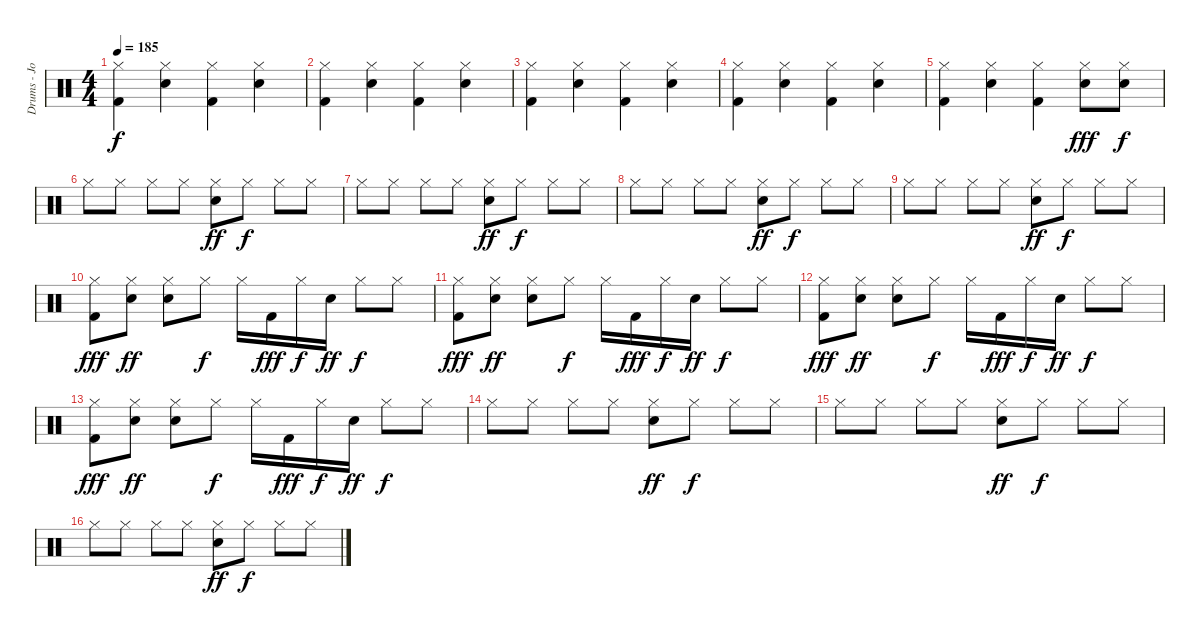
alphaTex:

\track ("Drums - John" "Drums - Jo") {instrument percussion}
\staff {score}
\articulation defaults
\ts (4 4)
\tempo 185
\clef neutral
\ks c
("Hi-Hat (closed)" "Kick (hit) 2").4{dy f} ("Hi-Hat (closed)" "Electric Snare (hit)").4 ("Hi-Hat (closed)" "Kick (hit) 2").4 ("Hi-Hat (closed)" "Electric Snare (hit)").4 |
("Hi-Hat (closed)" "Kick (hit) 2").4 ("Hi-Hat (closed)" "Electric Snare (hit)").4 ("Hi-Hat (closed)" "Kick (hit) 2").4 ("Hi-Hat (closed)" "Electric Snare (hit)").4 |
("Hi-Hat (closed)" "Kick (hit) 2").4 ("Hi-Hat (closed)" "Electric Snare (hit)").4 ("Hi-Hat (closed)" "Kick (hit) 2").4 ("Hi-Hat (closed)" "Electric Snare (hit)").4 |
("Hi-Hat (closed)" "Kick (hit) 2").4 ("Hi-Hat (closed)" "Electric Snare (hit)").4 ("Hi-Hat (closed)" "Kick (hit) 2").4 ("Hi-Hat (closed)" "Electric Snare (hit)").4 |
("Hi-Hat (closed)" "Kick (hit) 2").4 ("Hi-Hat (closed)" "Electric Snare (hit)").4 ("Hi-Hat (closed)" "Kick (hit) 2").4 ("Hi-Hat (closed)" "Electric Snare (hit)").8{dy fff} ("Hi-Hat (closed)" "Electric Snare (hit)").8{dy f} |
"Hi-Hat (closed)".8 "Hi-Hat (closed)".8 "Hi-Hat (closed)".8 "Hi-Hat (closed)".8 ("Hi-Hat (closed)" "Electric Snare (hit)").8{dy ff} "Hi-Hat (closed)".8{dy f} "Hi-Hat (closed)".8 "Hi-Hat (closed)".8 |
"Hi-Hat (closed)".8 "Hi-Hat (closed)".8 "Hi-Hat (closed)".8 "Hi-Hat (closed)".8 ("Hi-Hat (closed)" "Electric Snare (hit)").8{dy ff} "Hi-Hat (closed)".8{dy f} "Hi-Hat (closed)".8 "Hi-Hat (closed)".8 |
"Hi-Hat (closed)".8 "Hi-Hat (closed)".8 "Hi-Hat (closed)".8 "Hi-Hat (closed)".8 ("Hi-Hat (closed)" "Electric Snare (hit)").8{dy ff} "Hi-Hat (closed)".8{dy f} "Hi-Hat (closed)".8 "Hi-Hat (closed)".8 |
"Hi-Hat (closed)".8 "Hi-Hat (closed)".8 "Hi-Hat (closed)".8 "Hi-Hat (closed)".8 ("Hi-Hat (closed)" "Electric Snare (hit)").8{dy ff} "Hi-Hat (closed)".8{dy f} "Hi-Hat (closed)".8 "Hi-Hat (closed)".8 |
("Hi-Hat (closed)" "Kick (hit) 2").8{dy fff} ("Hi-Hat (closed)" "Electric Snare (hit)").8{dy ff} ("Hi-Hat (closed)" "Electric Snare (hit)").8 "Hi-Hat (closed)".8{dy f} "Hi-Hat (closed)".16 "Kick (hit) 2".16{dy fff} "Hi-Hat (closed)".16{dy f} "Electric Snare (hit)".16{dy ff} "Hi-Hat (closed)".8{dy f} "Hi-Hat (closed)".8 |
("Hi-Hat (closed)" "Kick (hit) 2").8{dy fff} ("Hi-Hat (closed)" "Electric Snare (hit)").8{dy ff} ("Hi-Hat (closed)" "Electric Snare (hit)").8 "Hi-Hat (closed)".8{dy f} "Hi-Hat (closed)".16 "Kick (hit) 2".16{dy fff} "Hi-Hat (closed)".16{dy f} "Electric Snare (hit)".16{dy ff} "Hi-Hat (closed)".8{dy f} "Hi-Hat (closed)".8 |
("Hi-Hat (closed)" "Kick (hit) 2").8{dy fff} ("Hi-Hat (closed)" "Electric Snare (hit)").8{dy ff} ("Hi-Hat (closed)" "Electric Snare (hit)").8 "Hi-Hat (closed)".8{dy f} "Hi-Hat (closed)".16 "Kick (hit) 2".16{dy fff} "Hi-Hat (closed)".16{dy f} "Electric Snare (hit)".16{dy ff} "Hi-Hat (closed)".8{dy f} "Hi-Hat (closed)".8 |
("Hi-Hat (closed)" "Kick (hit) 2").8{dy fff} ("Hi-Hat (closed)" "Electric Snare (hit)").8{dy ff} ("Hi-Hat (closed)" "Electric Snare (hit)").8 "Hi-Hat (closed)".8{dy f} "Hi-Hat (closed)".16 "Kick (hit) 2".16{dy fff} "Hi-Hat (closed)".16{dy f} "Electric Snare (hit)".16{dy ff} "Hi-Hat (closed)".8{dy f} "Hi-Hat (closed)".8 |
"Hi-Hat (closed)".8 "Hi-Hat (closed)".8 "Hi-Hat (closed)".8 "Hi-Hat (closed)".8 ("Hi-Hat (closed)" "Electric Snare (hit)").8{dy ff} "Hi-Hat (closed)".8{dy f} "Hi-Hat (closed)".8 "Hi-Hat (closed)".8 |
"Hi-Hat (closed)".8 "Hi-Hat (closed)".8 "Hi-Hat (closed)".8 "Hi-Hat (closed)".8 ("Hi-Hat (closed)" "Electric Snare (hit)").8{dy ff} "Hi-Hat (closed)".8{dy f} "Hi-Hat (closed)".8 "Hi-Hat (closed)".8 |
"Hi-Hat (closed)".8 "Hi-Hat (closed)".8 "Hi-Hat (closed)".8 "Hi-Hat (closed)".8 ("Hi-Hat (closed)" "Electric Snare (hit)").8{dy ff} "Hi-Hat (closed)".8{dy f} "Hi-Hat (closed)".8 "Hi-Hat (closed)".8
